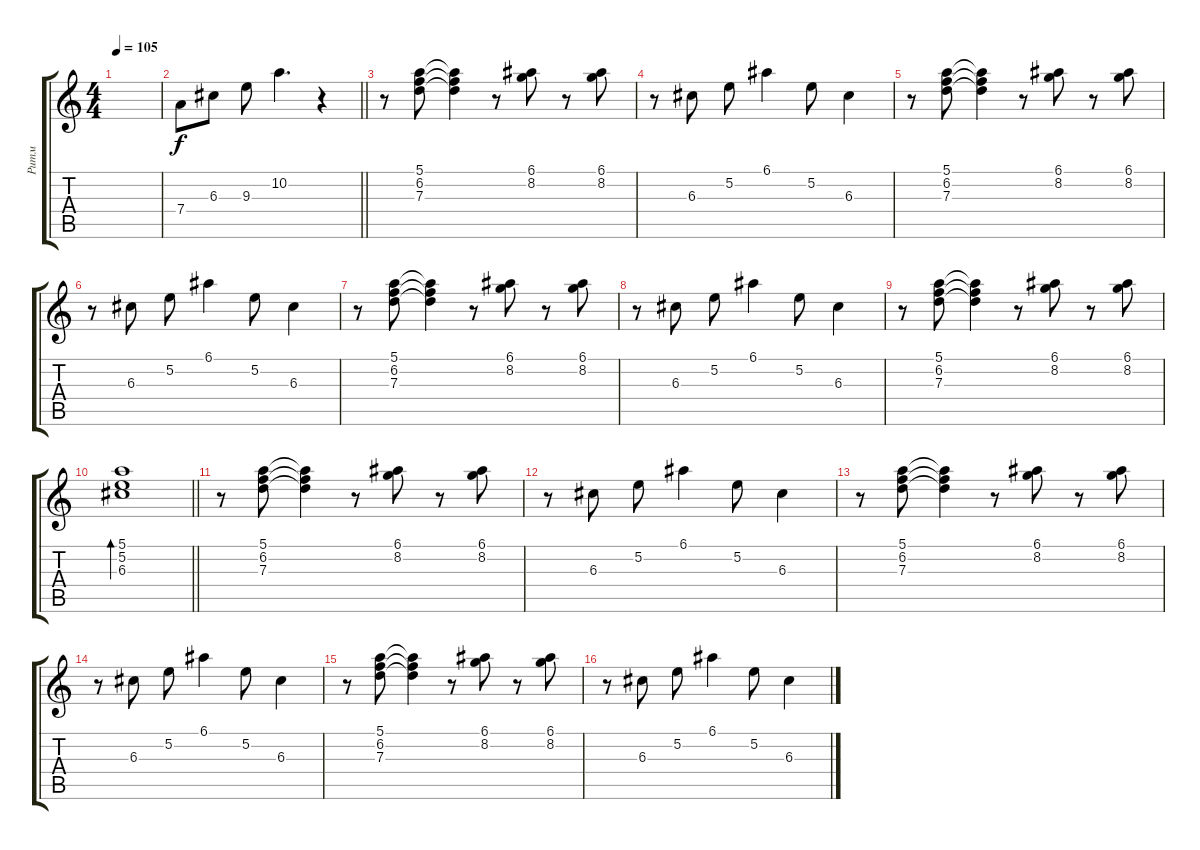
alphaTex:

\track ("Ритм" "Ритм") {instrument electricguitarclean}
\staff {score tabs}
\tuning (E4 B3 G3 D3 A2 E2) {hide}
\ts (4 4)
\tempo 105
\clef g2
\ks c
|
\barLineRight lightlight
7.4.8 6.3.8 9.3.8 10.2.4{d} r.4 |
r.8 (5.1 6.2 7.3).8 (5.1{t} 6.2{t} 7.3{t}).4 r.8 (6.1 8.2).8 r.8 (6.1 8.2).8 |
r.8 6.3.8 5.2.8 6.1.4 5.2.8 6.3.4 |
r.8 (5.1 6.2 7.3).8 (5.1{t} 6.2{t} 7.3{t}).4 r.8 (6.1 8.2).8 r.8 (6.1 8.2).8 |
r.8 6.3.8 5.2.8 6.1.4 5.2.8 6.3.4 |
r.8 (5.1 6.2 7.3).8 (5.1{t} 6.2{t} 7.3{t}).4 r.8 (6.1 8.2).8 r.8 (6.1 8.2).8 |
r.8 6.3.8 5.2.8 6.1.4 5.2.8 6.3.4 |
r.8 (5.1 6.2 7.3).8 (5.1{t} 6.2{t} 7.3{t}).4 r.8 (6.1 8.2).8 r.8 (6.1 8.2).8 |
\barLineRight lightlight
(5.1 5.2 6.3).1{bd 240} |
r.8 (5.1 6.2 7.3).8 (5.1{t} 6.2{t} 7.3{t}).4 r.8 (6.1 8.2).8 r.8 (6.1 8.2).8 |
r.8 6.3.8 5.2.8 6.1.4 5.2.8 6.3.4 |
r.8 (5.1 6.2 7.3).8 (5.1{t} 6.2{t} 7.3{t}).4 r.8 (6.1 8.2).8 r.8 (6.1 8.2).8 |
r.8 6.3.8 5.2.8 6.1.4 5.2.8 6.3.4 |
r.8 (5.1 6.2 7.3).8 (5.1{t} 6.2{t} 7.3{t}).4 r.8 (6.1 8.2).8 r.8 (6.1 8.2).8 |
r.8 6.3.8 5.2.8 6.1.4 5.2.8 6.3.4
